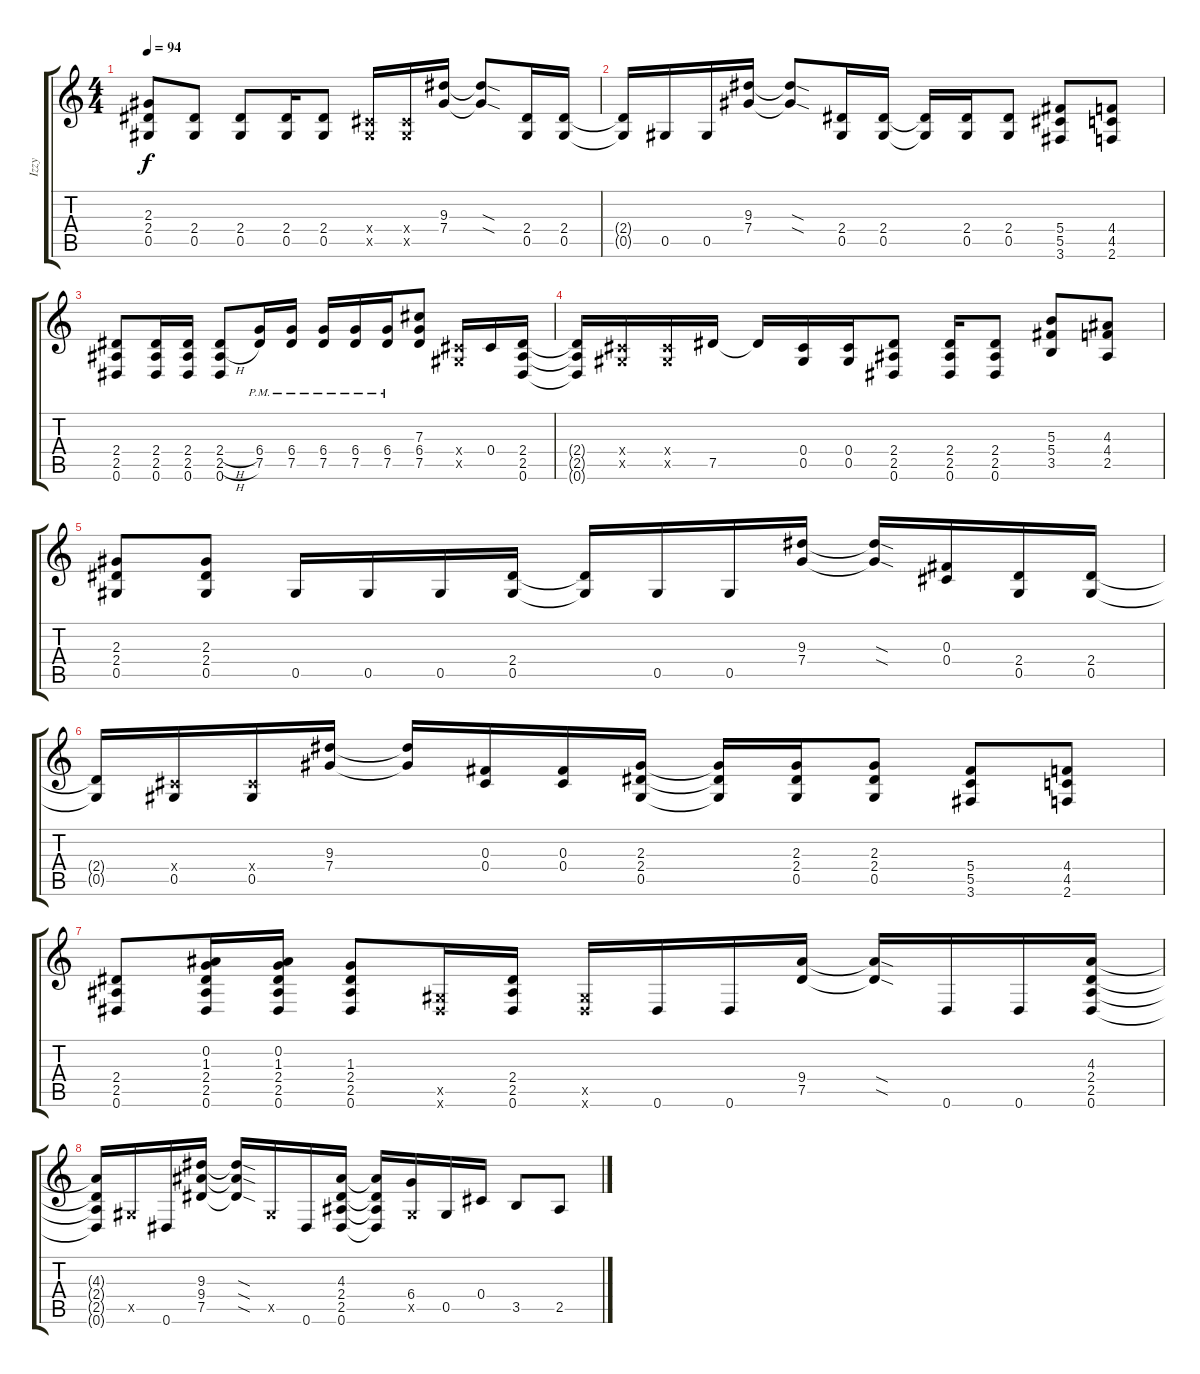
\track ("Izzy" "Izzy") {instrument acousticguitarsteel}
\staff {score tabs}
\tuning (Eb4 Bb3 Gb3 Db3 Ab2 Eb2) {hide}
\ts (4 4)
\tempo 94
\clef g2
\ks c
(2.3 2.4 0.5).8{dy f} (2.4 0.5).8 (2.4 0.5).8 (2.4 0.5).16 (2.4 0.5).8 (0.4{x} 0.5{x}).16 (0.4{x} 0.5{x}).16 (9.3 7.4).16 (9.3{sod t} 7.4{sod t}).8 (2.4 0.5).16 (2.4 0.5).16 |
(2.4{t} 0.5{t}).16 0.5.16 0.5.16 (9.3 7.4).16 (9.3{sod t} 7.4{sod t}).8 (2.4 0.5).16 (2.4 0.5).16 (2.4{t} 0.5{t}).16 (2.4 0.5).16 (2.4 0.5).8 (5.4 5.5 3.6).8 (4.4 4.5 2.6).8 |
(2.4 2.5 0.6).8 (2.4 2.5 0.6).16 (2.4 2.5 0.6).16 (2.4{h} 2.5{h} 0.6).8 (6.4{pm} 7.5{pm}).16 (6.4{pm} 7.5{pm}).16 (6.4{pm} 7.5{pm}).16 (6.4{pm} 7.5{pm}).16 (6.4{pm} 7.5{pm}).16 (7.3 6.4 7.5).8 (0.4{x} 0.5{x}).16 0.4.16 (2.4 2.5 0.6).16 |
(2.4{t} 2.5{t} 0.6{t}).16 (0.4{x} 0.5{x}).16 (0.4{x} 0.5{x}).16 7.5.16 7.5{t}.16 (0.4 0.5).16 (0.4 0.5).16 (2.4 2.5 0.6).8 (2.4 2.5 0.6).16 (2.4 2.5 0.6).8 (5.3 5.4 3.5).8 (4.3 4.4 2.5).8 |
(2.3 2.4 0.5).8 (2.3 2.4 0.5).8 0.5.16 0.5.16 0.5.16 (2.4 0.5).16 (2.4{t} 0.5{t}).16 0.5.16 0.5.16 (9.3 7.4).16 (9.3{sod t} 7.4{sod t}).16 (0.3 0.4).16 (2.4 0.5).16 (2.4 0.5).16 |
(2.4{t} 0.5{t}).16 (0.4{x} 0.5).16 (0.4{x} 0.5).16 (9.3 7.4).16 (9.3{t} 7.4{t}).16 (0.3 0.4).16 (0.3 0.4).16 (2.3 2.4 0.5).16 (2.3{t} 2.4{t} 0.5{t}).16 (2.3 2.4 0.5).16 (2.3 2.4 0.5).8 (5.4 5.5 3.6).8 (4.4 4.5 2.6).8 |
(2.4 2.5 0.6).8 (0.2 1.3 2.4 2.5 0.6).16 (0.2 1.3 2.4 2.5 0.6).16 (1.3 2.4 2.5 0.6).8 (0.5{x} 0.6{x}).16 (2.4 2.5 0.6).16 (0.5{x} 0.6{x}).16 0.6.16 0.6.16 (9.4 7.5).16 (9.4{sod t} 7.5{sod t}).16 0.6.16 0.6.16 (4.3 2.4 2.5 0.6).16 |
(4.3{t} 2.4{t} 2.5{t} 0.6{t}).16 0.5{x}.16 0.6.16 (9.3 9.4 7.5).16 (9.3{sod t} 9.4{sod t} 7.5{sod t}).16 0.5{x}.16 0.6.16 (4.3 2.4 2.5 0.6).16 (4.3{t} 2.4{t} 2.5{t} 0.6{t}).16 (6.4 0.5{x}).16 0.5.16 0.4.16 3.5.8 2.5.8
